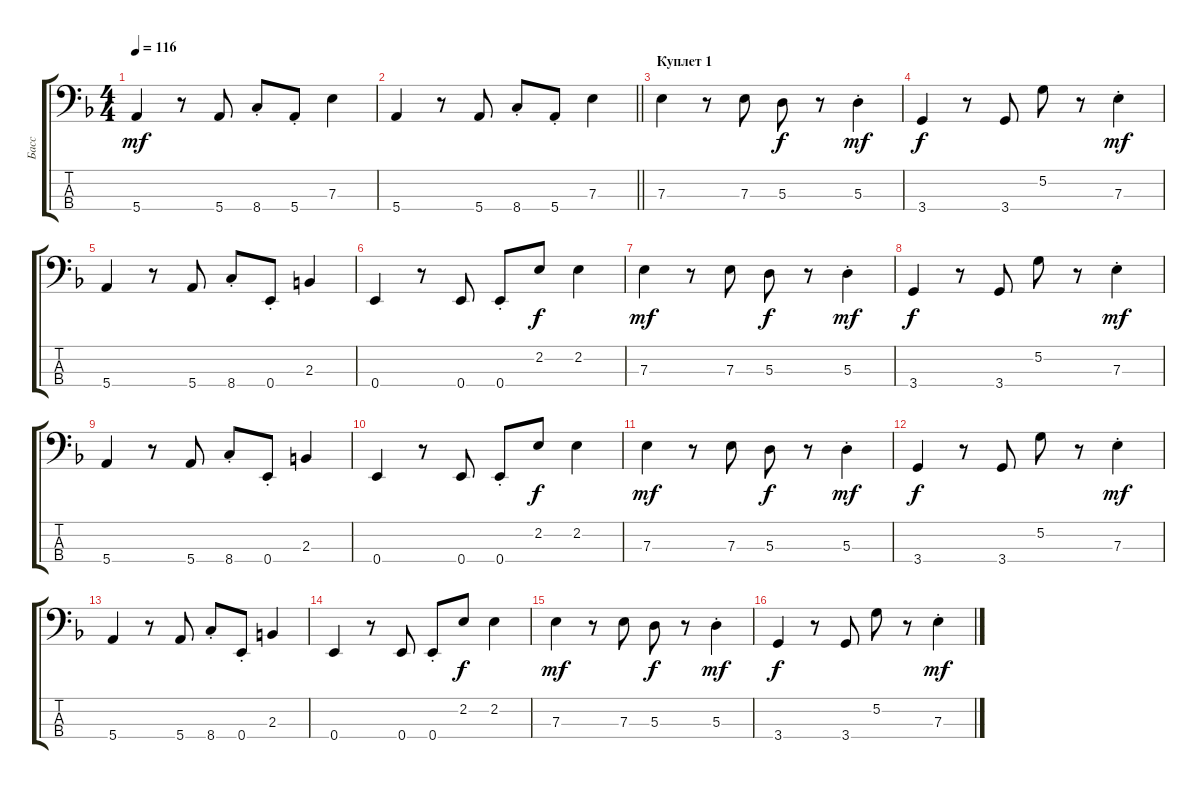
\track ("Басс" "Басс") {instrument electricbasspick}
\staff {score tabs}
\tuning (G2 D2 A1 E1) {hide}
\ts (4 4)
\tempo 116
\clef f4
\ks dminor
5.4.4{dy mf} r.8 5.4.8 8.4{st}.8 5.4{st}.8 7.3.4 |
\barLineRight lightlight
5.4.4 r.8 5.4.8 8.4{st}.8 5.4{st}.8 7.3.4 |
\section ("" "Куплет 1")
7.3.4 r.8 7.3.8 5.3.8{dy f} r.8 5.3{st}.4{dy mf} |
3.4.4{dy f} r.8 3.4.8 5.2.8 r.8 7.3{st}.4{dy mf} |
5.4.4 r.8 5.4.8 8.4{st}.8 0.4{st}.8 2.3.4 |
0.4.4 r.8 0.4.8 0.4{st}.8 2.2.8{dy f} 2.2.4 |
7.3.4{dy mf} r.8 7.3.8 5.3.8{dy f} r.8 5.3{st}.4{dy mf} |
3.4.4{dy f} r.8 3.4.8 5.2.8 r.8 7.3{st}.4{dy mf} |
5.4.4 r.8 5.4.8 8.4{st}.8 0.4{st}.8 2.3.4 |
0.4.4 r.8 0.4.8 0.4{st}.8 2.2.8{dy f} 2.2.4 |
7.3.4{dy mf} r.8 7.3.8 5.3.8{dy f} r.8 5.3{st}.4{dy mf} |
3.4.4{dy f} r.8 3.4.8 5.2.8 r.8 7.3{st}.4{dy mf} |
5.4.4 r.8 5.4.8 8.4{st}.8 0.4{st}.8 2.3.4 |
0.4.4 r.8 0.4.8 0.4{st}.8 2.2.8{dy f} 2.2.4 |
7.3.4{dy mf} r.8 7.3.8 5.3.8{dy f} r.8 5.3{st}.4{dy mf} |
3.4.4{dy f} r.8 3.4.8 5.2.8 r.8 7.3{st}.4{dy mf}
